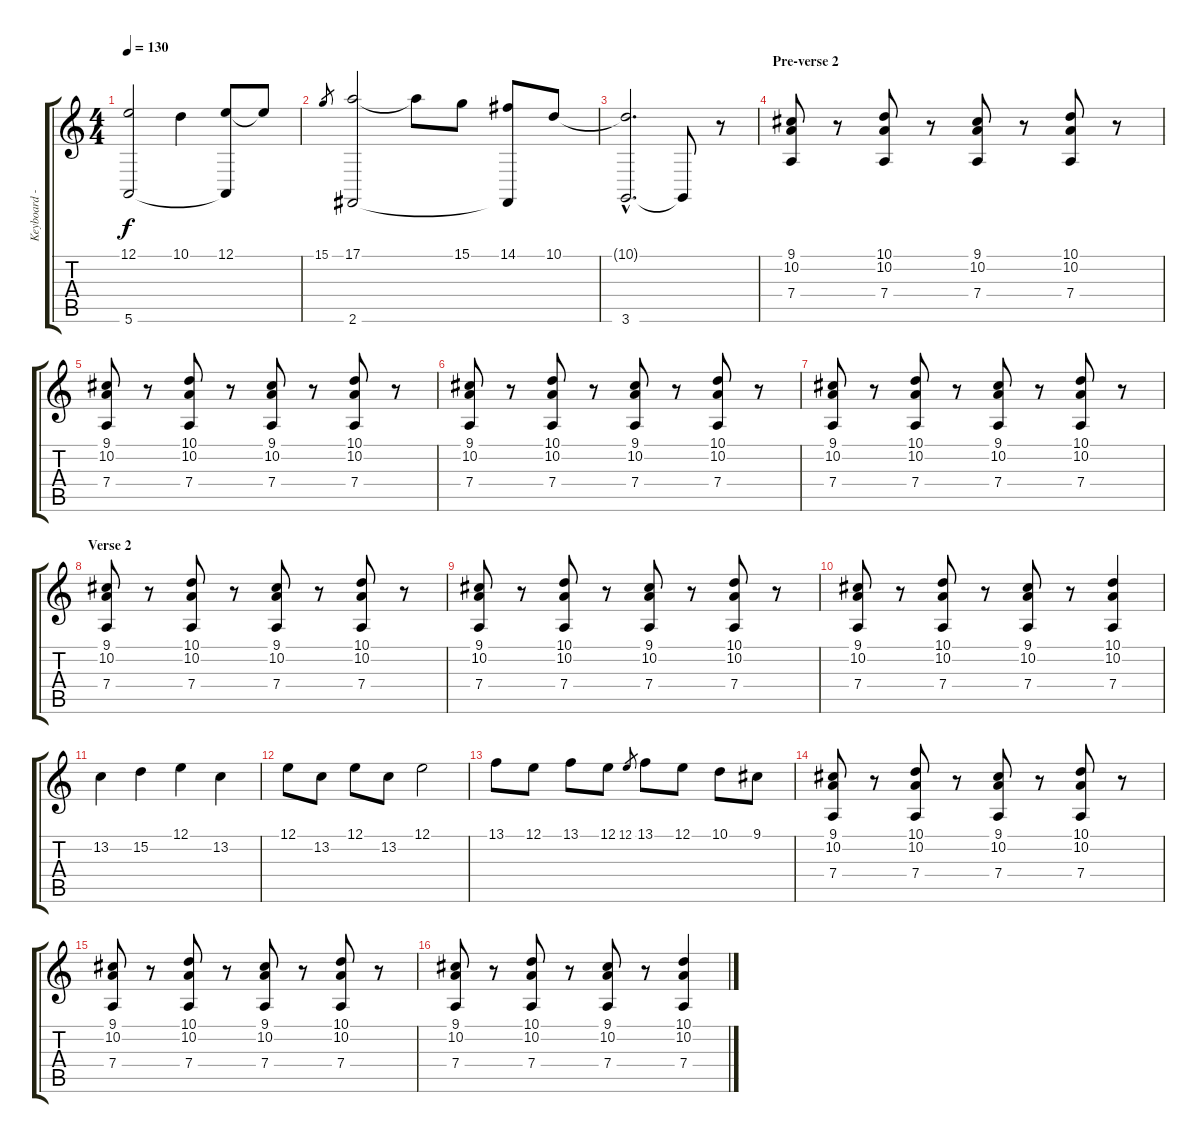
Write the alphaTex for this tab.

\track ("Keyboard - main stuff" "Keyboard -") {instrument drawbarorgan}
\staff {score tabs}
\tuning (E4 B3 G3 D3 A2 E2) {hide}
\ts (4 4)
\tempo 130
\clef g2
\ks c
(12.1{t} 5.6).2{dy f} 10.1.4 (12.1 5.6{t}).8 12.1{t}.8 |
15.1.8{gr} (17.1 2.6).2 17.1{t}.8 15.1.8 (14.1 2.6{t}).8 10.1.8 |
(10.1{hac t} 3.6{hac}).2{d} 3.6{t}.8 r.8 |
\section ("" "Pre-verse 2")
(9.1 10.2 7.4).8 r.8 (10.1 10.2 7.4).8 r.8 (9.1 10.2 7.4).8 r.8 (10.1 10.2 7.4).8 r.8 |
(9.1 10.2 7.4).8 r.8 (10.1 10.2 7.4).8 r.8 (9.1 10.2 7.4).8 r.8 (10.1 10.2 7.4).8 r.8 |
(9.1 10.2 7.4).8 r.8 (10.1 10.2 7.4).8 r.8 (9.1 10.2 7.4).8 r.8 (10.1 10.2 7.4).8 r.8 |
(9.1 10.2 7.4).8 r.8 (10.1 10.2 7.4).8 r.8 (9.1 10.2 7.4).8 r.8 (10.1 10.2 7.4).8 r.8 |
\section ("" "Verse 2")
(9.1 10.2 7.4).8 r.8 (10.1 10.2 7.4).8 r.8 (9.1 10.2 7.4).8 r.8 (10.1 10.2 7.4).8 r.8 |
(9.1 10.2 7.4).8 r.8 (10.1 10.2 7.4).8 r.8 (9.1 10.2 7.4).8 r.8 (10.1 10.2 7.4).8 r.8 |
(9.1 10.2 7.4).8 r.8 (10.1 10.2 7.4).8 r.8 (9.1 10.2 7.4).8 r.8 (10.1 10.2 7.4).4 |
13.2.4 15.2.4 12.1.4 13.2.4 |
12.1.8 13.2.8 12.1.8 13.2.8 12.1.2 |
13.1.8 12.1.8 13.1.8 12.1.8 12.1.8{gr} 13.1.8 12.1.8 10.1.8 9.1.8 |
(9.1 10.2 7.4).8 r.8 (10.1 10.2 7.4).8 r.8 (9.1 10.2 7.4).8 r.8 (10.1 10.2 7.4).8 r.8 |
(9.1 10.2 7.4).8 r.8 (10.1 10.2 7.4).8 r.8 (9.1 10.2 7.4).8 r.8 (10.1 10.2 7.4).8 r.8 |
(9.1 10.2 7.4).8 r.8 (10.1 10.2 7.4).8 r.8 (9.1 10.2 7.4).8 r.8 (10.1 10.2 7.4).4
